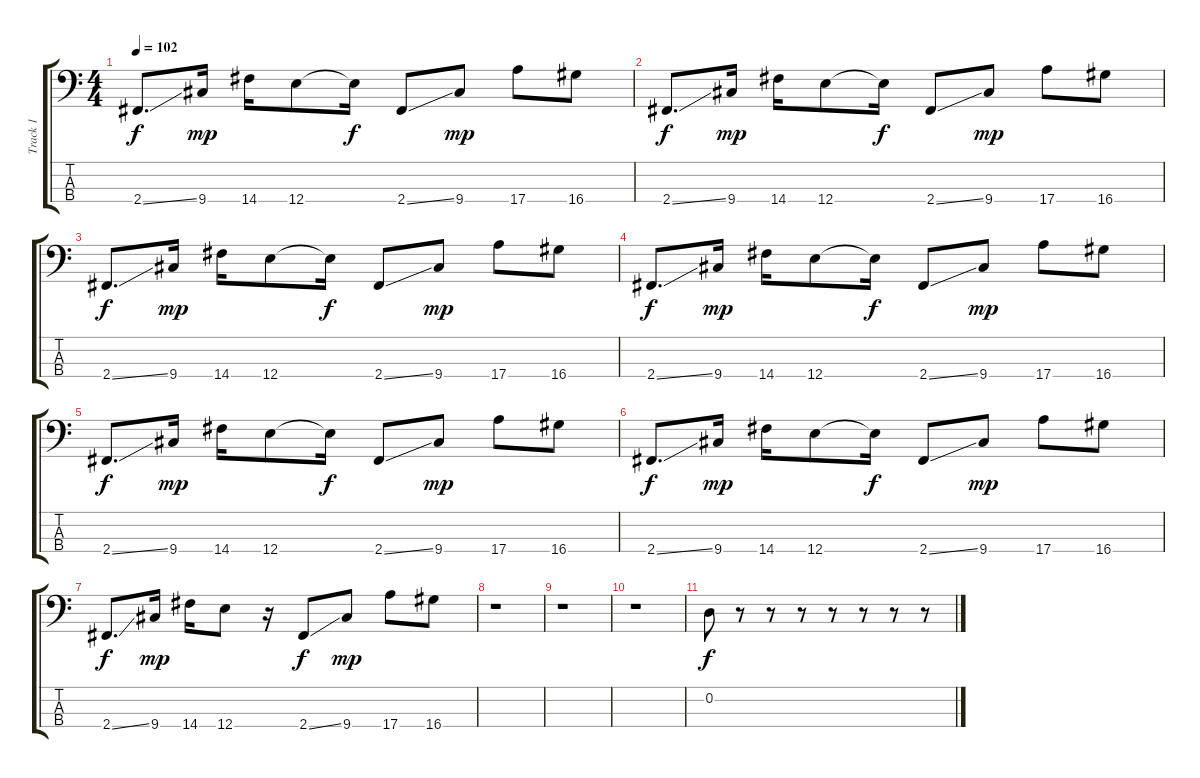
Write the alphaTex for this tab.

\track ("Track 1" "Track 1") {instrument electricbassfinger}
\staff {score tabs}
\tuning (G2 D2 A1 E1) {hide}
\ts (4 4)
\tempo 102
\clef f4
\ks c
2.4{ss}.8{d dy f} 9.4.16{dy mp} 14.4.16 12.4.8 12.4{t}.16{dy f} 2.4{ss}.8 9.4.8{dy mp} 17.4.8 16.4.8 |
2.4{ss}.8{d dy f} 9.4.16{dy mp} 14.4.16 12.4.8 12.4{t}.16{dy f} 2.4{ss}.8 9.4.8{dy mp} 17.4.8 16.4.8 |
2.4{ss}.8{d dy f} 9.4.16{dy mp} 14.4.16 12.4.8 12.4{t}.16{dy f} 2.4{ss}.8 9.4.8{dy mp} 17.4.8 16.4.8 |
2.4{ss}.8{d dy f} 9.4.16{dy mp} 14.4.16 12.4.8 12.4{t}.16{dy f} 2.4{ss}.8 9.4.8{dy mp} 17.4.8 16.4.8 |
2.4{ss}.8{d dy f} 9.4.16{dy mp} 14.4.16 12.4.8 12.4{t}.16{dy f} 2.4{ss}.8 9.4.8{dy mp} 17.4.8 16.4.8 |
2.4{ss}.8{d dy f} 9.4.16{dy mp} 14.4.16 12.4.8 12.4{t}.16{dy f} 2.4{ss}.8 9.4.8{dy mp} 17.4.8 16.4.8 |
2.4{ss}.8{d dy f} 9.4.16{dy mp} 14.4.16 12.4.8 r.16 2.4{ss}.8{dy f} 9.4.8{dy mp} 17.4.8 16.4.8 |
r.1 |
r.1 |
r.1 |
0.2.8{dy f} r.8 r.8 r.8 r.8 r.8 r.8 r.8
